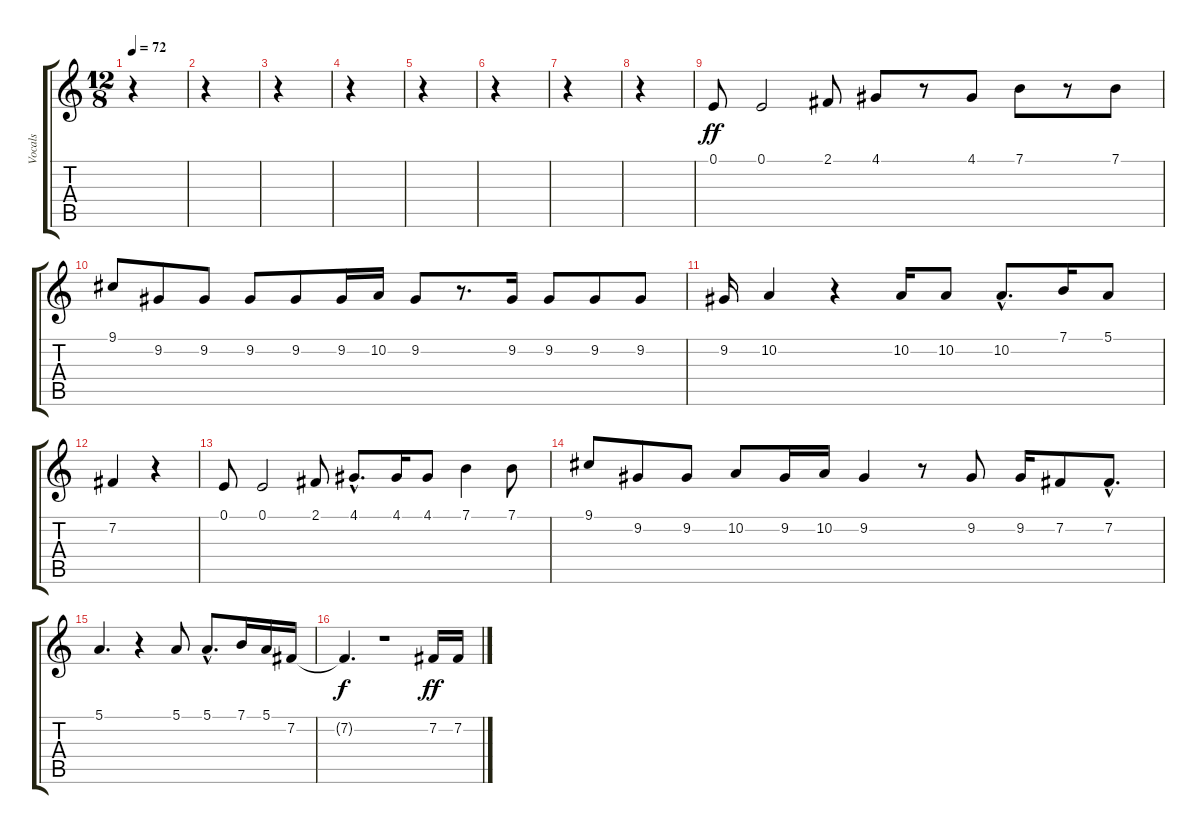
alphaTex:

\track ("Vocals" "Vocals") {instrument voiceoohs}
\staff {score tabs}
\tuning (E4 B3 G3 D3 A2 E2) {hide}
\ts (12 8)
\tempo 72
\clef g2
\ks c
r.4{dy ff instrument voiceoohs} |
r.4 |
r.4 |
r.4 |
r.4 |
r.4 |
r.4 |
r.4 |
0.1.8 0.1.2 2.1.8 4.1.8 r.8 4.1.8 7.1.8 r.8 7.1.8 |
9.1.8 9.2.8 9.2.8 9.2.8 9.2.8 9.2.16 10.2.16 9.2.8 r.8{d} 9.2.16 9.2.8 9.2.8 9.2.8 |
9.2.16 10.2.4 r.4 10.2.16 10.2.8 10.2{hac}.8{d} 7.1.16 5.1.8 |
7.2.4 r.4 |
0.1.8 0.1.2 2.1.8 4.1{hac}.8{d} 4.1.16 4.1.8 7.1.4 7.1.8 |
9.1.8 9.2.8 9.2.8 10.2.8 9.2.16 10.2.16 9.2.4 r.8 9.2.8 9.2.16 7.2.8 7.2{hac}.8{d} |
5.1.4{d} r.4 5.1.8 5.1{hac}.8{d} 7.1.16 5.1.16 7.2.16 |
7.2{t}.4{d dy f} r.1 7.2.16{dy ff} 7.2.16
